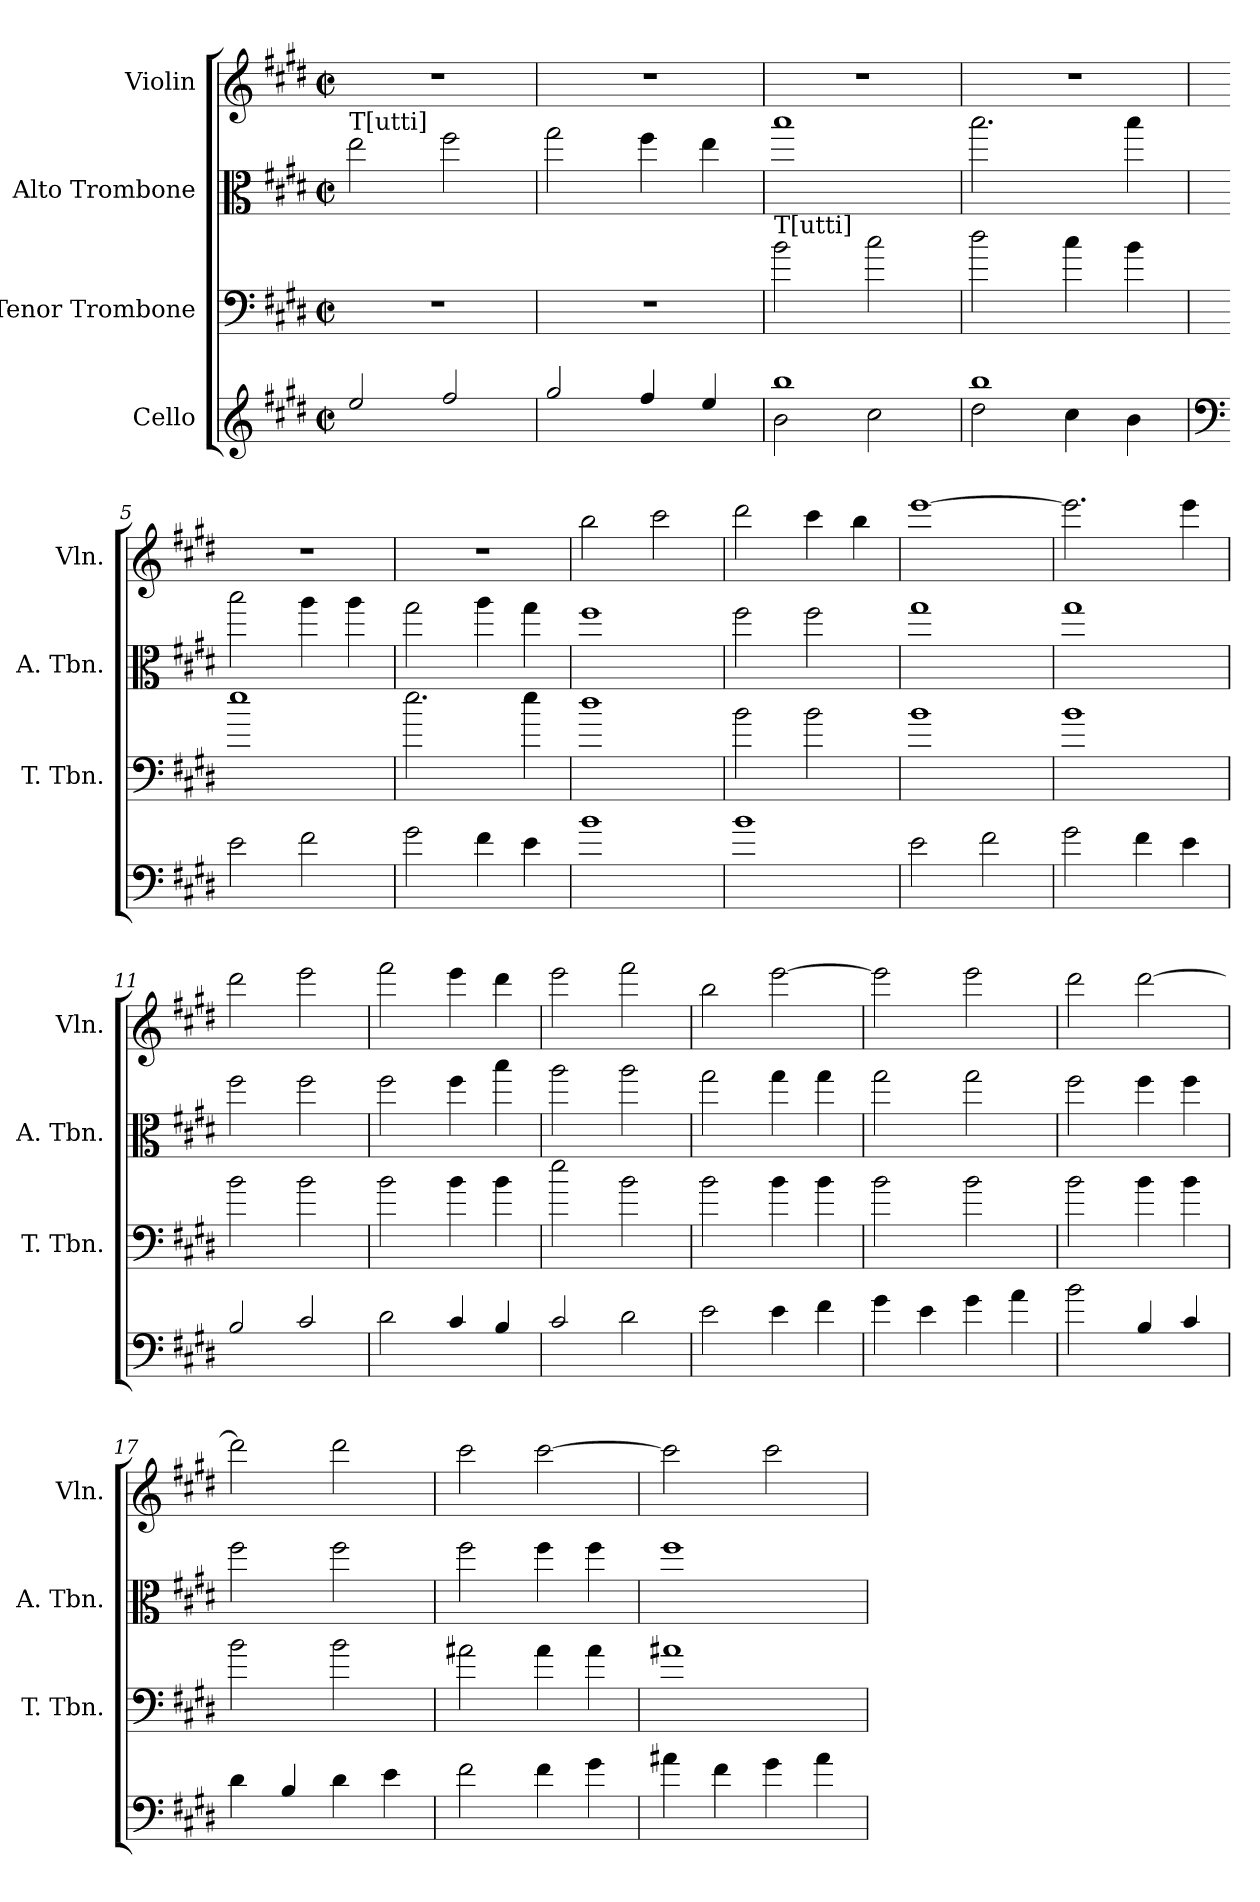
**kern	**kern	**kern	**kern
*part4	*part3	*part2	*part1
*staff4	*staff3	*staff2	*staff1
*I"Cello	*I"Tenor Trombone	*I"Alto Trombone	*I"Violin
*	*I'T. Tbn.	*I'A. Tbn.	*I'Vln.
*clefG2	*clefF4	*clefC3	*clefG2
*ITrd7c12	*ITrd7c12	*ITrd7c12	*ITrd7c12
*k[f#c#g#d#]	*k[f#c#g#d#]	*k[f#c#g#d#]	*k[f#c#g#d#]
*E:	*E:	*E:	*E:
*M2/2	*M2/2	*M2/2	*M2/2
*met(c|)	*met(c|)	*met(c|)	*met(c|)
=1	=1	=1	=1
!	!	!LO:TX:a:t=T[utti]	!
2e/	1r	2e\	1r
2f#/	.	2f#\	.
=2	=2	=2	=2
2g#/	1r	2g#\	1r
4f#/	.	4f#\	.
4e/	.	4e\	.
=3	=3	=3	=3
*^	*	*	*
!	!	!LO:TX:a:t=T[utti]	!	!
1b	2B\	2B\	1b	1r
.	2c#\	2c#\	.	.
=4	=4	=4	=4	=4
1b	2d#\	2d#\	2.b\	1r
.	4c#\	4c#\	.	.
.	4B\	4B\	4b\	.
*v	*v	*	*	*
=5	=5	=5	=5
*clefF4	*	*	*
2E\	1e	2b\	1r
2F#\	.	4a\	.
.	.	4a\	.
=6	=6	=6	=6
2G#\	2.e\	2g#\	1r
4F#\	.	4a\	.
4E\	4e\	4g#\	.
=7	=7	=7	=7
1B	1d#	1f#	2b\
.	.	.	2cc#\
=8	=8	=8	=8
1B	2B\	2f#\	2dd#\
.	2B\	2f#\	4cc#\
.	.	.	4b\
=9	=9	=9	=9
2E\	1B	1g#	[1ee
2F#\	.	.	.
!!LO:LB:g=z
=10	=10	=10	=10
2G#\	1B	1g#	2.ee\]
4F#\	.	.	.
4E\	.	.	4ee\
=11	=11	=11	=11
2BB/	2B\	2f#\	2dd#\
2C#/	2B\	2f#\	2ee\
=12	=12	=12	=12
2D#\	2B\	2f#\	2ff#\
4C#/	4B\	4f#\	4ee\
4BB/	4B\	4b\	4dd#\
=13	=13	=13	=13
2C#/	2e\	2a\	2ee\
2D#\	2B\	2a\	2ff#\
=14	=14	=14	=14
2E\	2B\	2g#\	2b\
4E\	4B\	4g#\	[2ee\
4F#\	4B\	4g#\	.
=15	=15	=15	=15
4G#\	2B\	2g#\	2ee\]
4E\	.	.	.
4G#\	2B\	2g#\	2ee\
4A\	.	.	.
=16	=16	=16	=16
2B\	2B\	2f#\	2dd#\
4BB/	4B\	4f#\	[2dd#\
4C#/	4B\	4f#\	.
=17	=17	=17	=17
4D#\	2B\	2f#\	2dd#\]
4BB/	.	.	.
4D#\	2B\	2f#\	2dd#\
4E\	.	.	.
=18	=18	=18	=18
2F#\	2A#X\	2f#\	2cc#\
4F#\	4A#\	4f#\	[2cc#\
4G#\	4A#\	4f#\	.
!!LO:LB:g=z
=19	=19	=19	=19
4A#X\	1A#X	1f#	2cc#\]
4F#\	.	.	.
4G#\	.	.	2cc#\
4A#\	.	.	.
=	=	=	=
*-	*-	*-	*-
